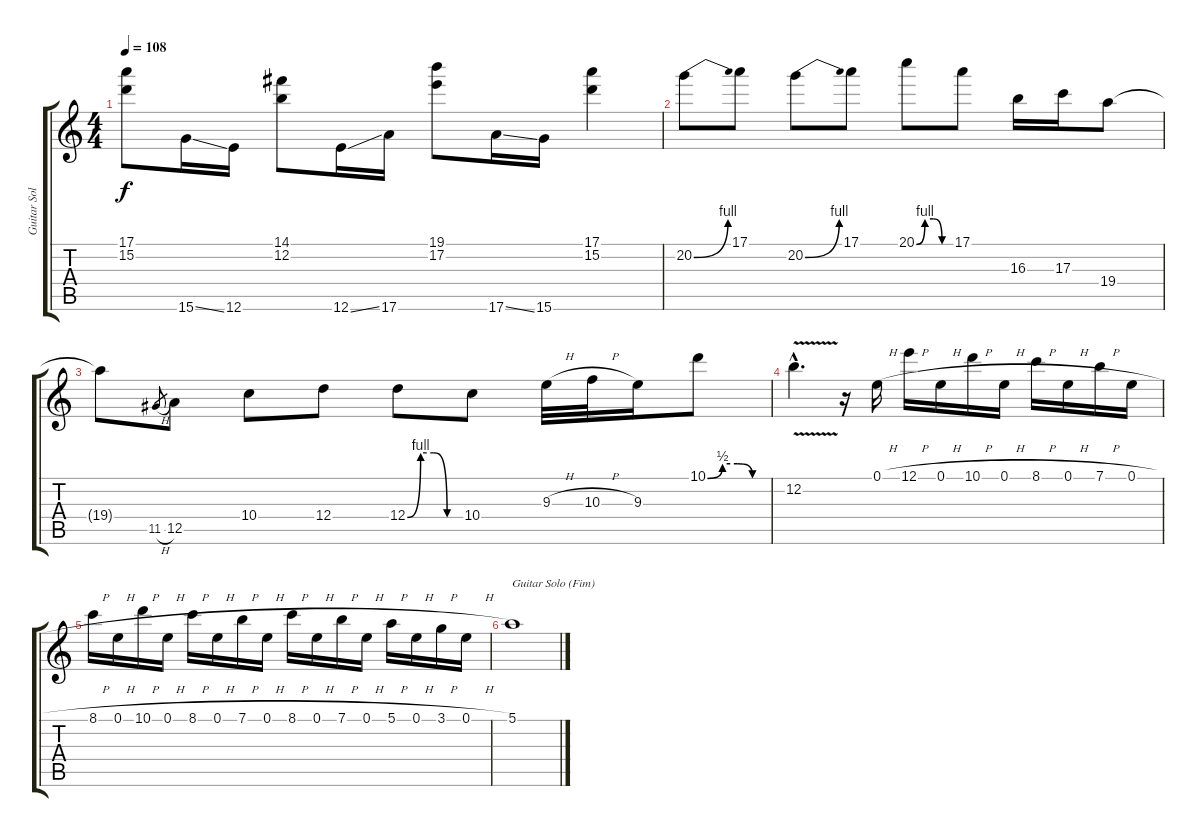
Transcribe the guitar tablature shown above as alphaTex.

\track ("Guitar Solo - Introdução" "Guitar Sol") {instrument distortionguitar}
\staff {score tabs}
\tuning (E4 B3 G3 D3 A2 E2) {hide}
\ts (4 4)
\tempo 108
\clef g2
\ks c
(17.1 15.2).8{dy f} 15.6{ss}.16 12.6.16 (14.1 12.2).8 12.6{ss}.16 17.6.16 (19.1 17.2).8 17.6{ss}.16 15.6.16 (17.1 15.2).4 |
20.2{be (bend 0 0 60 4)}.8 17.1.8 20.2{be (bend 0 0 60 4)}.8 17.1.8 20.1{be (custom 0 0 15 4 30 4 45 0 60 0)}.8 17.1.8 16.3.16 17.3.16 19.4.8 |
19.4{t}.8 11.5{h}.8{gr} 12.5.8 10.4.8 12.4.8 12.4{be (custom 0 0 15 4 30 4 45 0 60 0)}.8 10.4.8 9.3{h}.32 10.3{h}.32 9.3.16 10.1{be (custom 0 0 15 2 30 2 45 0 60 0)}.8 |
12.2{v hac}.4{d} r.16 0.1{h}.16 12.1{h}.16 0.1{h}.16 10.1{h}.16 0.1{h}.16 8.1{h}.16 0.1{h}.16 7.1{h}.16 0.1{h}.16 |
8.1{h}.16 0.1{h}.16 10.1{h}.16 0.1{h}.16 8.1{h}.16 0.1{h}.16 7.1{h}.16 0.1{h}.16 8.1{h}.16 0.1{h}.16 7.1{h}.16 0.1{h}.16 5.1{h}.16 0.1{h}.16 3.1{h}.16 0.1{h}.16 |
5.1.1{txt "Guitar Solo (Fim)"}
